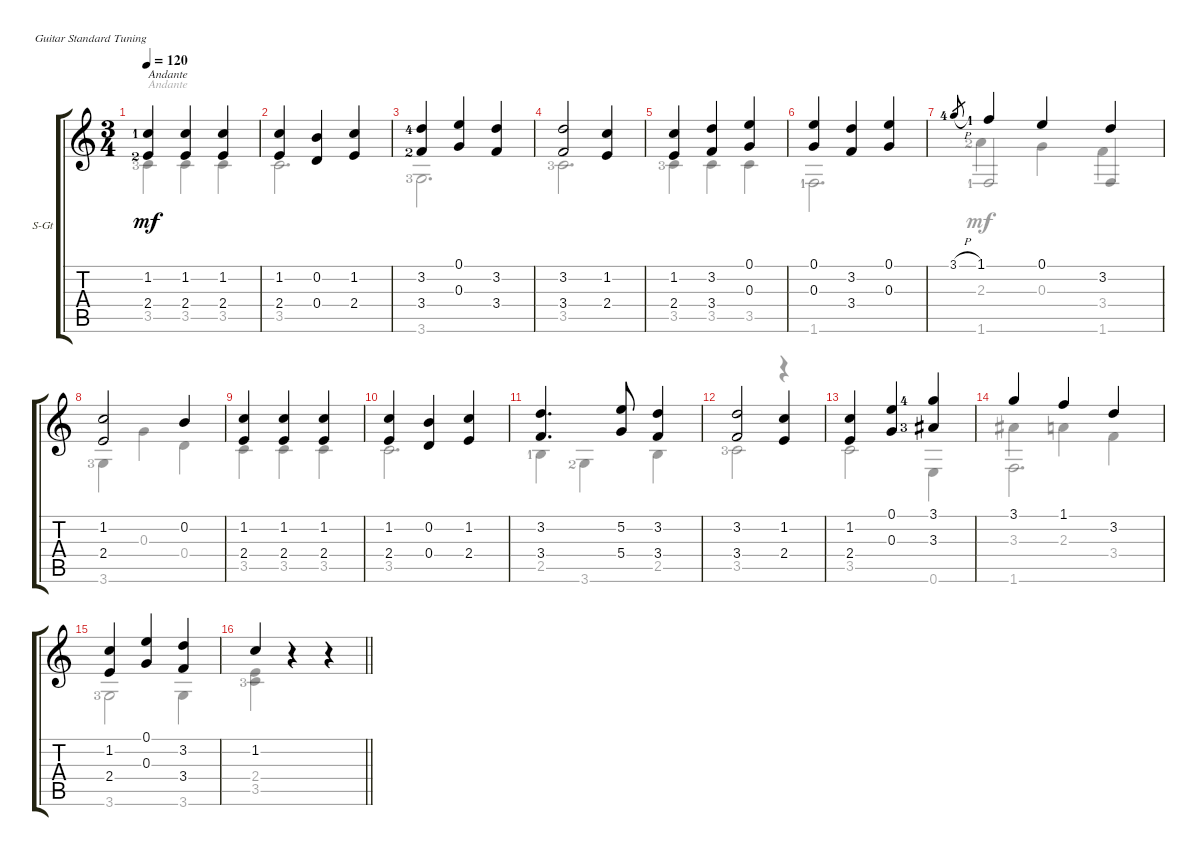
\defaultSystemsLayout 4
\bracketExtendMode groupsimilarinstruments
\firstSystemTrackNameOrientation horizontal
\otherSystemsTrackNameOrientation horizontal
\track ("Steel Guitar" "S-Gt") {instrument acousticguitarsteel}
\staff {score tabs}
\tuning (E4 B3 G3 D3 A2 E2)
\voice
\ts (3 4)
\tempo 120
\clef g2
\ks c
(1.2{lf 2} 2.4{lf 3}).4{txt "Andante" dy mf instrument acousticguitarsteel} (1.2 2.4).4 (1.2 2.4).4 |
(2.4 1.2).4 (0.2 0.4).4 (2.4 1.2).4 |
(3.2{lf 5} 3.4{lf 3}).4 (0.1 0.3).4 (3.2 3.4).4 |
(3.2 3.4).2 (2.4 1.2).4 |
(1.2 2.4).4 (3.2 3.4).4 (0.1 0.3).4 |
(0.1 0.3).4 (3.2 3.4).4 (0.1 0.3).4 |
3.1{h lf 5}.8{gr} 1.1{lf 2}.4 0.1.4 3.2.4 |
(1.2 2.4).2 0.2.4 |
(1.2 2.4).4 (1.2 2.4).4 (1.2 2.4).4 |
(2.4 1.2).4 (0.4 0.2).4 (2.4 1.2).4 |
(3.2 3.4).4{d} (5.2 5.4).8 (3.2 3.4).4 |
(3.2 3.4).2 (1.2 2.4).4 |
(1.2 2.4).4 (0.1 0.3).4 (3.1{lf 5} 3.3{lf 4}).4 |
3.1.4 1.1.4 3.2.4 |
(1.2 2.4).4 (0.1 0.3).4 (3.2 3.4).4 |
\barLineRight lightlight
1.2.4 r.4 r.4
\voice
\clef g2
\ottava regular
\simile none
\ks c
3.5{lf 4}.4{txt "Andante" dy mf} 3.5.4 3.5.4 |
3.5.2{d} |
3.6{lf 4}.2{d} |
3.5{lf 4}.2{d} |
3.5{lf 4}.4 3.5.4 3.5.4 |
1.6{lf 2}.2{d} |
1.6{lf 2}.2{beam invert} 1.6.4{beam invert} |
3.6{lf 4}.4 0.3.4 0.4.4 |
3.5.4 3.5.4 3.5.4 |
3.5.2{d} |
2.5{lf 2}.4 3.6{lf 3}.4 2.5.4 |
3.5{lf 4}.2 r.4 |
3.5.2 0.6.4 |
1.6.2{d} |
3.6{lf 4}.2 3.6.4 |
\barLineRight lightlight
(3.5{lf 4} 2.4).4
\voice
\clef g2
\ottava regular
\simile none
\ks c
|
|
|
|
|
|
2.3{lf 3}.4 0.3.4 3.4.4 |
|
|
|
|
|
|
3.3.4 2.3.4 3.4.4 |
|
\barLineRight lightlight
